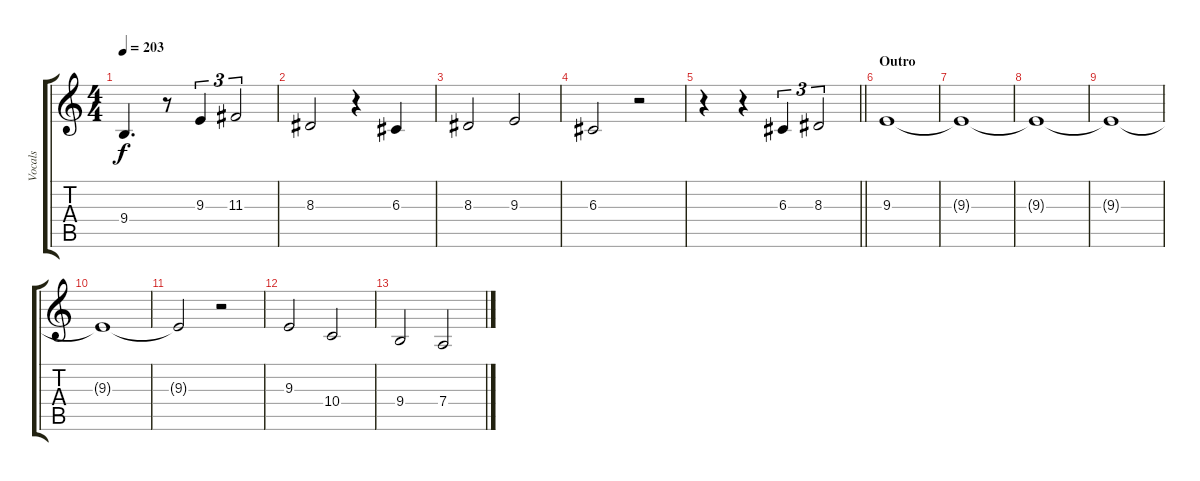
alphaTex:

\track ("Vocals" "Vocals") {instrument altosax}
\staff {score tabs}
\tuning (E4 B3 G3 D3 A2 E2) {hide}
\ts (4 4)
\tempo 203
\clef g2
\ks c
9.4{t}.4{d dy f} r.8 9.3.4{tu (3 2)} 11.3.2{tu (3 2)} |
8.3.2 r.4 6.3.4 |
8.3.2 9.3.2 |
6.3.2 r.2 |
\barLineRight lightlight
r.4 r.4 6.3.4{tu (3 2)} 8.3.2{tu (3 2)} |
\section ("" "Outro")
9.3.1 |
9.3{t}.1 |
9.3{t}.1 |
9.3{t}.1 |
9.3{t}.1 |
9.3{t}.2 r.2 |
9.3.2 10.4.2 |
9.4.2 7.4.2
